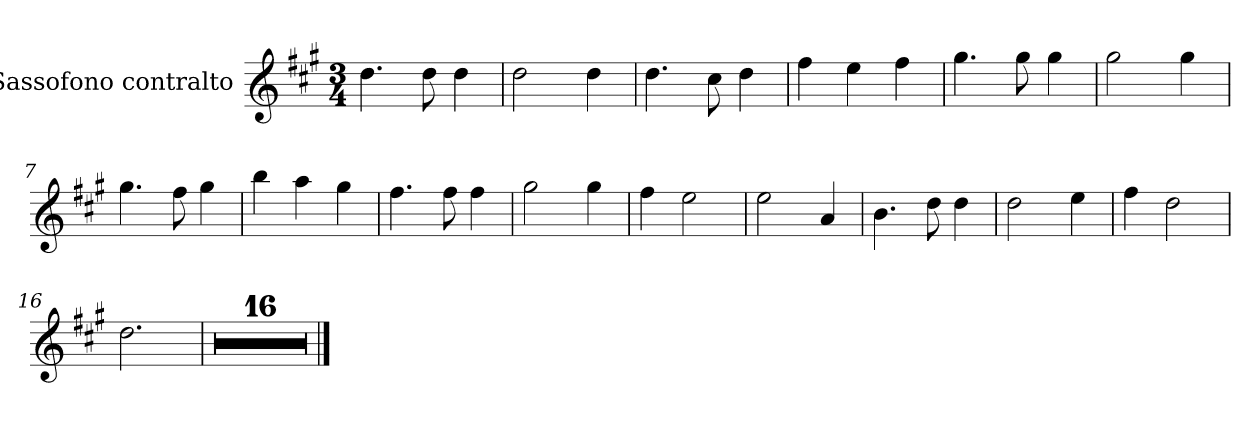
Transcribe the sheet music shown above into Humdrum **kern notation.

**kern
*part1
*staff1
*I"Sassofono contralto
*clefG2
*ITrd5c9
*k[]
*M3/4
=1
4.f\
8f\
4f\
=2
2f\
4f\
=3
4.f\
8e\
4f\
=4
4a\
4g\
4a\
=5
4.b\
8b\
4b\
=6
2b\
4b\
=7
4.b\
8a\
4b\
=8
4dd\
4cc\
4b\
=9
4.a\
8a\
4a\
=10
2b\
4b\
!!LO:LB:g=z
=11
4a\
2g\
=12
2g\
4c/
=13
4.d\
8f\
4f\
=14
2f\
4g\
=15
4a\
2f\
=16
2.f\
=17
2.r
=18
2.r
=19
2.r
=20
2.r
=21
2.r
=22
2.r
=23
2.r
=24
2.r
=25
2.r
!!LO:LB:g=z
=26
2.r
=27
2.r
=28
2.r
=29
2.r
=30
2.r
=31
2.r
=32
2.r
==
*-
